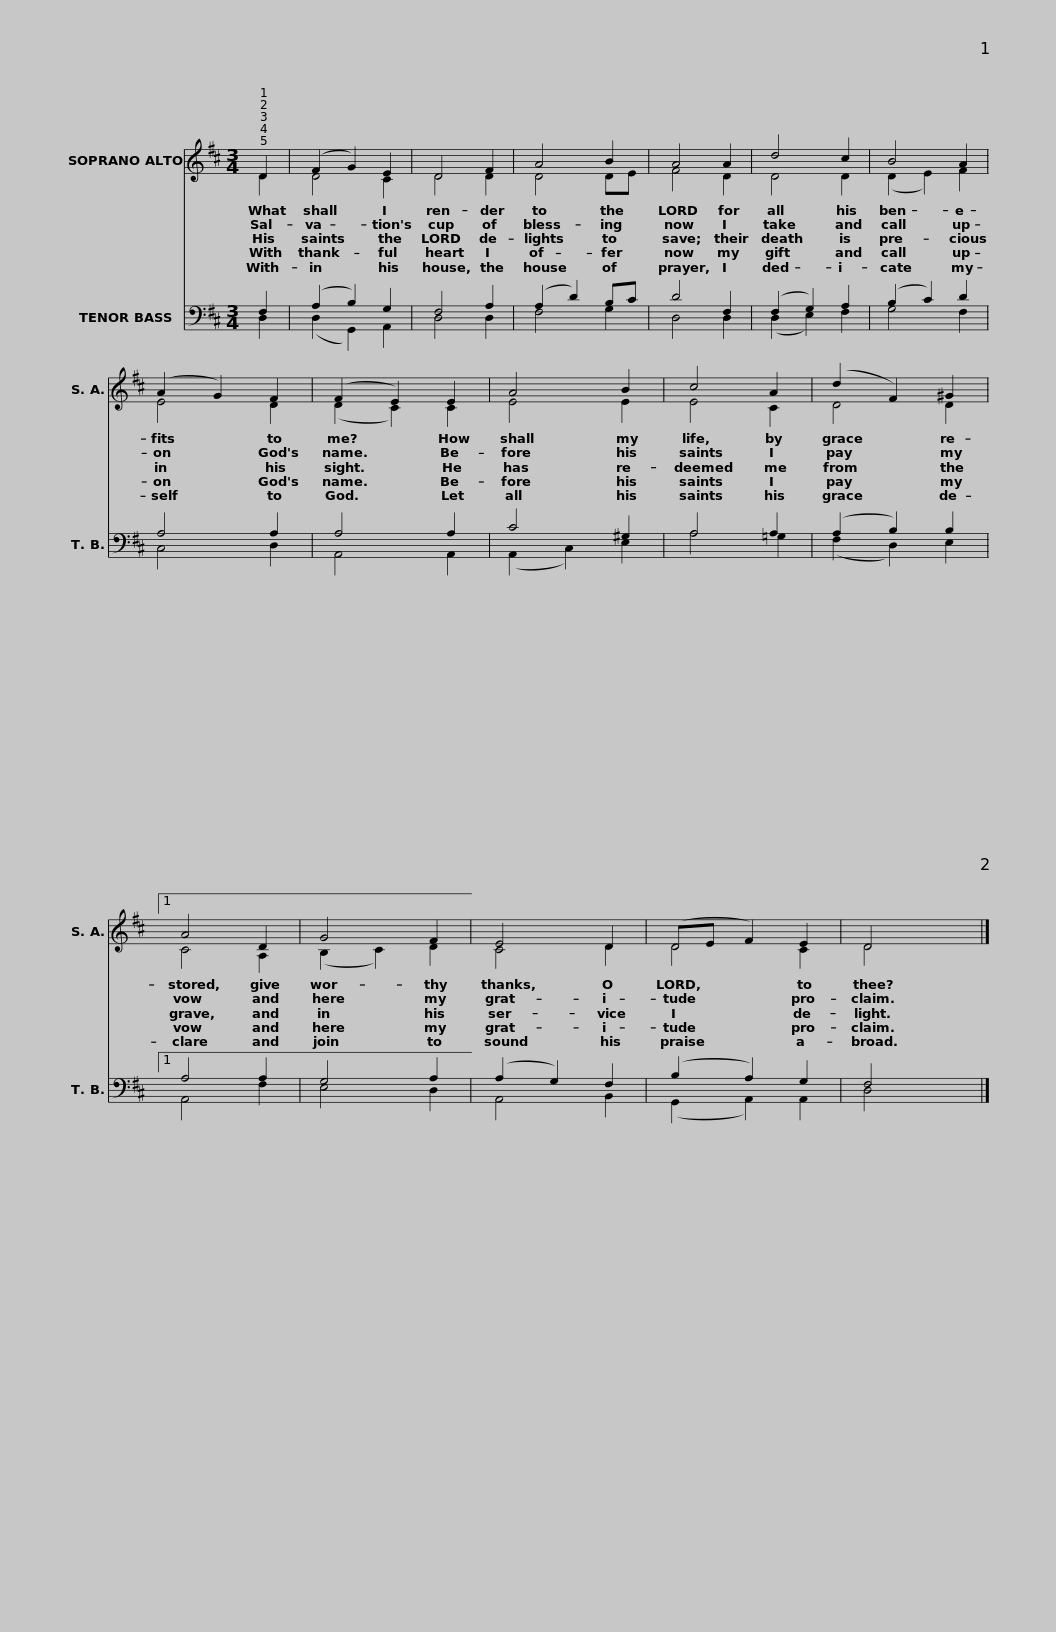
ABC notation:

X:1
%%score ( 1 2 ) ( 3 4 )
L:1/8
M:3/4
I:linebreak $
K:D
V:1 treble
V:2 treble
V:3 bass
V:4 bass
V:1
 D2 | (F2 G2) E2 | D4 F2 | A4 B2 | A4 A2 | %5
 d4 c2 |$ B4 A2 | (A2 G2) F2 | (F2 E2) E2 | A4 B2 | %10
 c4 A2 | (d2 F2) ^G2 |1$ A4 D2 | G4 F2 | E4 D2 | %15
 (DE F2) E2 | D4 x2 |] %17
V:2
 D2 | D4 C2 | D4 D2 | D4 DE | F4 D2 | %5
 D4 D2 |$ (D2 E2) F2 | E4 D2 | (D2 C2) C2 | E4 E2 | %10
 E4 C2 | D4 D2 |1$ C4 A,2 | (B,2 C2) D2 | C4 D2 | %15
 D4 C2 | D4 x2 |] %17
V:3
 F,2 | (A,2 B,2) G,2 | F,4 A,2 | (A,2 D2) B,C | D4 F,2 | %5
 (F,2 G,2) A,2 |$ (B,2 C2) D2 | A,4 A,2 | A,4 A,2 | C4 ^G,2 | %10
 A,4 A,2 | (A,2 B,2) B,2 |1$ A,4 A,2 | G,4 A,2 | (A,2 G,2) F,2 | %15
 (B,2 A,2) G,2 | F,4 x2 |] %17
V:4
 D,2 | (D,2 G,,2) A,,2 | D,4 D,2 | F,4 G,2 | D,4 D,2 | %5
 (D,2 E,2) F,2 |$ G,4 F,2 | C,4 D,2 | A,,4 A,,2 | (A,,2 C,2) E,2 | %10
 A,4 =G,2 | (F,2 D,2) E,2 |1$ A,,4 F,2 | E,4 D,2 | A,,4 B,,2 | %15
 (G,,2 A,,2) A,,2 | D,4 x2 |] %17
